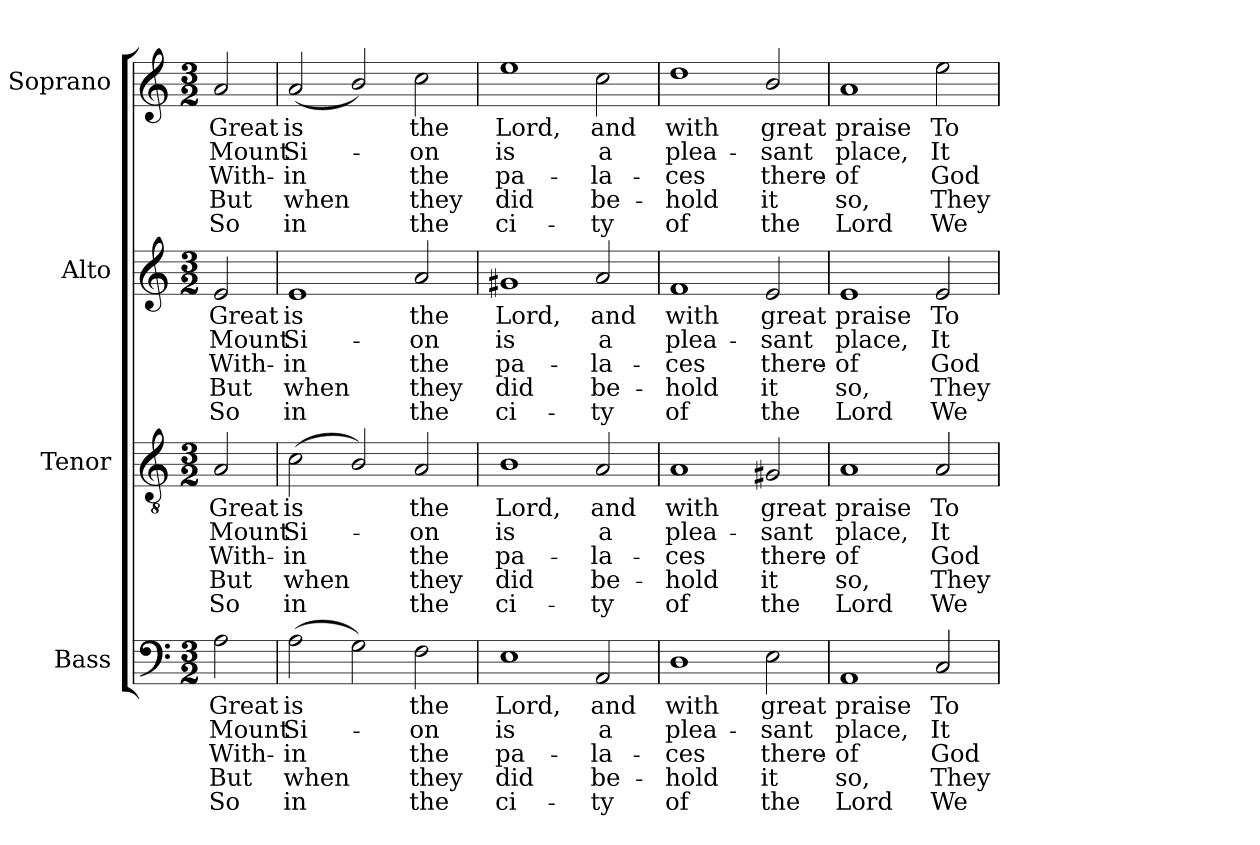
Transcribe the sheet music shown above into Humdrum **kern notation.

**kern	**text	**text	**text	**text	**text	**kern	**text	**text	**text	**text	**text	**kern	**text	**text	**text	**text	**text	**kern	**text	**text	**text	**text	**text
*part4	*part4	*part4	*part4	*part4	*part4	*part3	*part3	*part3	*part3	*part3	*part3	*part2	*part2	*part2	*part2	*part2	*part2	*part1	*part1	*part1	*part1	*part1	*part1
*staff4	*staff4	*staff4	*staff4	*staff4	*staff4	*staff3	*staff3	*staff3	*staff3	*staff3	*staff3	*staff2	*staff2	*staff2	*staff2	*staff2	*staff2	*staff1	*staff1	*staff1	*staff1	*staff1	*staff1
*I"Bass	*	*	*	*	*	*I"Tenor	*	*	*	*	*	*I"Alto	*	*	*	*	*	*I"Soprano	*	*	*	*	*
*I'B.	*	*	*	*	*	*I'T.	*	*	*	*	*	*I'A.	*	*	*	*	*	*I'S.	*	*	*	*	*
!!LO:PB:g=z
*clefF4	*	*	*	*	*	*clefGv2	*	*	*	*	*	*clefG2	*	*	*	*	*	*clefG2	*	*	*	*	*
*	*	*	*	*	*	*ITrd7c12	*	*	*	*	*	*	*	*	*	*	*	*	*	*	*	*	*
*k[]	*	*	*	*	*	*k[]	*	*	*	*	*	*k[]	*	*	*	*	*	*k[]	*	*	*	*	*
*a:	*	*	*	*	*	*a:	*	*	*	*	*	*a:	*	*	*	*	*	*a:	*	*	*	*	*
*M3/2	*	*	*	*	*	*M3/2	*	*	*	*	*	*M3/2	*	*	*	*	*	*M3/2	*	*	*	*	*
=	=	=	=	=	=	=	=	=	=	=	=	=	=	=	=	=	=	=	=	=	=	=	=
!	!LO:LY:b:color=#000000	!LO:LY:b:color=#000000	!LO:LY:b:color=#000000	!LO:LY:b:color=#000000	!LO:LY:b:color=#000000	!	!	!	!	!	!	!	!	!	!	!	!	!	!	!	!	!	!
!	!	!	!	!	!	!	!LO:LY:b:color=#000000	!LO:LY:b:color=#000000	!LO:LY:b:color=#000000	!LO:LY:b:color=#000000	!LO:LY:b:color=#000000	!	!	!	!	!	!	!	!	!	!	!	!
!	!	!	!	!	!	!	!	!	!	!	!	!	!LO:LY:b:color=#000000	!LO:LY:b:color=#000000	!LO:LY:b:color=#000000	!LO:LY:b:color=#000000	!LO:LY:b:color=#000000	!	!	!	!	!	!
!	!	!	!	!	!	!	!	!	!	!	!	!	!	!	!	!	!	!	!LO:LY:b:color=#000000	!LO:LY:b:color=#000000	!LO:LY:b:color=#000000	!LO:LY:b:color=#000000	!LO:LY:b:color=#000000
2Ai\	Great	Mount	With-	-But	So	2AAi/	Great	Mount	With-	-But	So	2ei/	Great	Mount	With-	-But	So	2ai/	Great	Mount	With-	-But	So
=1	=1	=1	=1	=1	=1	=1	=1	=1	=1	=1	=1	=1	=1	=1	=1	=1	=1	=1	=1	=1	=1	=1	=1
!	!LO:LY:b:color=#000000	!LO:LY:b:color=#000000	!LO:LY:b:color=#000000	!LO:LY:b:color=#000000	!LO:LY:b:color=#000000	!	!	!	!	!	!	!	!	!	!	!	!	!	!	!	!	!	!
!	!	!	!	!	!	!	!LO:LY:b:color=#000000	!LO:LY:b:color=#000000	!LO:LY:b:color=#000000	!LO:LY:b:color=#000000	!LO:LY:b:color=#000000	!	!	!	!	!	!	!	!	!	!	!	!
!	!	!	!	!	!	!	!	!	!	!	!	!	!LO:LY:b:color=#000000	!LO:LY:b:color=#000000	!LO:LY:b:color=#000000	!LO:LY:b:color=#000000	!LO:LY:b:color=#000000	!	!	!	!	!	!
!	!	!	!	!	!	!	!	!	!	!	!	!	!	!	!	!	!	!	!LO:LY:b:color=#000000	!LO:LY:b:color=#000000	!LO:LY:b:color=#000000	!LO:LY:b:color=#000000	!LO:LY:b:color=#000000
(2Ai\	is	Si-	in	when	in	(2Ci\	is	Si-	in	when	in	1ei	is	Si-	in	when	in	(2ai/	is	Si-	in	when	in
2Gi\)	.	.	.	.	.	2BBi/)	.	.	.	.	.	.	.	.	.	.	.	2bi/)	.	.	.	.	.
!	!LO:LY:b:color=#000000	!LO:LY:b:color=#000000	!LO:LY:b:color=#000000	!LO:LY:b:color=#000000	!LO:LY:b:color=#000000	!	!	!	!	!	!	!	!	!	!	!	!	!	!	!	!	!	!
!	!	!	!	!	!	!	!LO:LY:b:color=#000000	!LO:LY:b:color=#000000	!LO:LY:b:color=#000000	!LO:LY:b:color=#000000	!LO:LY:b:color=#000000	!	!	!	!	!	!	!	!	!	!	!	!
!	!	!	!	!	!	!	!	!	!	!	!	!	!LO:LY:b:color=#000000	!LO:LY:b:color=#000000	!LO:LY:b:color=#000000	!LO:LY:b:color=#000000	!LO:LY:b:color=#000000	!	!	!	!	!	!
!	!	!	!	!	!	!	!	!	!	!	!	!	!	!	!	!	!	!	!LO:LY:b:color=#000000	!LO:LY:b:color=#000000	!LO:LY:b:color=#000000	!LO:LY:b:color=#000000	!LO:LY:b:color=#000000
2Fi\	the	-on	the	they	the	2AAi/	the	-on	the	they	the	2ai/	the	-on	the	they	the	2cci\	the	-on	the	they	the
=2	=2	=2	=2	=2	=2	=2	=2	=2	=2	=2	=2	=2	=2	=2	=2	=2	=2	=2	=2	=2	=2	=2	=2
!	!LO:LY:b:color=#000000	!LO:LY:b:color=#000000	!LO:LY:b:color=#000000	!LO:LY:b:color=#000000	!LO:LY:b:color=#000000	!	!	!	!	!	!	!	!	!	!	!	!	!	!	!	!	!	!
!	!	!	!	!	!	!	!LO:LY:b:color=#000000	!LO:LY:b:color=#000000	!LO:LY:b:color=#000000	!LO:LY:b:color=#000000	!LO:LY:b:color=#000000	!	!	!	!	!	!	!	!	!	!	!	!
!	!	!	!	!	!	!	!	!	!	!	!	!	!LO:LY:b:color=#000000	!LO:LY:b:color=#000000	!LO:LY:b:color=#000000	!LO:LY:b:color=#000000	!LO:LY:b:color=#000000	!	!	!	!	!	!
!	!	!	!	!	!	!	!	!	!	!	!	!	!	!	!	!	!	!	!LO:LY:b:color=#000000	!LO:LY:b:color=#000000	!LO:LY:b:color=#000000	!LO:LY:b:color=#000000	!LO:LY:b:color=#000000
1Ei	Lord,	is	pa-	-did	ci-	1BBi	Lord,	is	pa-	-did	ci-	1g#Xi	Lord,	is	pa-	-did	ci-	1eei	Lord,	is	pa-	-did	ci-
!	!LO:LY:b:color=#000000	!LO:LY:b:color=#000000	!LO:LY:b:color=#000000	!LO:LY:b:color=#000000	!LO:LY:b:color=#000000	!	!	!	!	!	!	!	!	!	!	!	!	!	!	!	!	!	!
!	!	!	!	!	!	!	!LO:LY:b:color=#000000	!LO:LY:b:color=#000000	!LO:LY:b:color=#000000	!LO:LY:b:color=#000000	!LO:LY:b:color=#000000	!	!	!	!	!	!	!	!	!	!	!	!
!	!	!	!	!	!	!	!	!	!	!	!	!	!LO:LY:b:color=#000000	!LO:LY:b:color=#000000	!LO:LY:b:color=#000000	!LO:LY:b:color=#000000	!LO:LY:b:color=#000000	!	!	!	!	!	!
!	!	!	!	!	!	!	!	!	!	!	!	!	!	!	!	!	!	!	!LO:LY:b:color=#000000	!LO:LY:b:color=#000000	!LO:LY:b:color=#000000	!LO:LY:b:color=#000000	!LO:LY:b:color=#000000
2AAi/	and	a	-la-	-be-	-ty	2AAi/	and	a	-la-	-be-	-ty	2ai/	and	a	-la-	-be-	-ty	2cci\	and	a	-la-	-be-	-ty
=3	=3	=3	=3	=3	=3	=3	=3	=3	=3	=3	=3	=3	=3	=3	=3	=3	=3	=3	=3	=3	=3	=3	=3
!	!LO:LY:b:color=#000000	!LO:LY:b:color=#000000	!LO:LY:b:color=#000000	!LO:LY:b:color=#000000	!LO:LY:b:color=#000000	!	!	!	!	!	!	!	!	!	!	!	!	!	!	!	!	!	!
!	!	!	!	!	!	!	!LO:LY:b:color=#000000	!LO:LY:b:color=#000000	!LO:LY:b:color=#000000	!LO:LY:b:color=#000000	!LO:LY:b:color=#000000	!	!	!	!	!	!	!	!	!	!	!	!
!	!	!	!	!	!	!	!	!	!	!	!	!	!LO:LY:b:color=#000000	!LO:LY:b:color=#000000	!LO:LY:b:color=#000000	!LO:LY:b:color=#000000	!LO:LY:b:color=#000000	!	!	!	!	!	!
!	!	!	!	!	!	!	!	!	!	!	!	!	!	!	!	!	!	!	!LO:LY:b:color=#000000	!LO:LY:b:color=#000000	!LO:LY:b:color=#000000	!LO:LY:b:color=#000000	!LO:LY:b:color=#000000
1Di	with	plea-	ces	hold	of	1AAi	with	plea-	ces	hold	of	1fi	with	plea-	ces	hold	of	1ddi	with	plea-	ces	hold	of
!	!LO:LY:b:color=#000000	!LO:LY:b:color=#000000	!LO:LY:b:color=#000000	!LO:LY:b:color=#000000	!LO:LY:b:color=#000000	!	!	!	!	!	!	!	!	!	!	!	!	!	!	!	!	!	!
!	!	!	!	!	!	!	!LO:LY:b:color=#000000	!LO:LY:b:color=#000000	!LO:LY:b:color=#000000	!LO:LY:b:color=#000000	!LO:LY:b:color=#000000	!	!	!	!	!	!	!	!	!	!	!	!
!	!	!	!	!	!	!	!	!	!	!	!	!	!LO:LY:b:color=#000000	!LO:LY:b:color=#000000	!LO:LY:b:color=#000000	!LO:LY:b:color=#000000	!LO:LY:b:color=#000000	!	!	!	!	!	!
!	!	!	!	!	!	!	!	!	!	!	!	!	!	!	!	!	!	!	!LO:LY:b:color=#000000	!LO:LY:b:color=#000000	!LO:LY:b:color=#000000	!LO:LY:b:color=#000000	!LO:LY:b:color=#000000
2Ei\	great	-sant	there-	-it	the	2GG#Xi/	great	-sant	there-	-it	the	2ei/	great	-sant	there-	-it	the	2bi/	great	-sant	there-	-it	the
=4	=4	=4	=4	=4	=4	=4	=4	=4	=4	=4	=4	=4	=4	=4	=4	=4	=4	=4	=4	=4	=4	=4	=4
!	!LO:LY:b:color=#000000	!LO:LY:b:color=#000000	!LO:LY:b:color=#000000	!LO:LY:b:color=#000000	!LO:LY:b:color=#000000	!	!	!	!	!	!	!	!	!	!	!	!	!	!	!	!	!	!
!	!	!	!	!	!	!	!LO:LY:b:color=#000000	!LO:LY:b:color=#000000	!LO:LY:b:color=#000000	!LO:LY:b:color=#000000	!LO:LY:b:color=#000000	!	!	!	!	!	!	!	!	!	!	!	!
!	!	!	!	!	!	!	!	!	!	!	!	!	!LO:LY:b:color=#000000	!LO:LY:b:color=#000000	!LO:LY:b:color=#000000	!LO:LY:b:color=#000000	!LO:LY:b:color=#000000	!	!	!	!	!	!
!	!	!	!	!	!	!	!	!	!	!	!	!	!	!	!	!	!	!	!LO:LY:b:color=#000000	!LO:LY:b:color=#000000	!LO:LY:b:color=#000000	!LO:LY:b:color=#000000	!LO:LY:b:color=#000000
1AAi	praise	place,	of	so,	Lord	1AAi	praise	place,	of	so,	Lord	1ei	praise	place,	of	so,	Lord	1ai	praise	place,	of	so,	Lord
!	!LO:LY:b:color=#000000	!LO:LY:b:color=#000000	!LO:LY:b:color=#000000	!LO:LY:b:color=#000000	!LO:LY:b:color=#000000	!	!	!	!	!	!	!	!	!	!	!	!	!	!	!	!	!	!
!	!	!	!	!	!	!	!LO:LY:b:color=#000000	!LO:LY:b:color=#000000	!LO:LY:b:color=#000000	!LO:LY:b:color=#000000	!LO:LY:b:color=#000000	!	!	!	!	!	!	!	!	!	!	!	!
!	!	!	!	!	!	!	!	!	!	!	!	!	!LO:LY:b:color=#000000	!LO:LY:b:color=#000000	!LO:LY:b:color=#000000	!LO:LY:b:color=#000000	!LO:LY:b:color=#000000	!	!	!	!	!	!
!	!	!	!	!	!	!	!	!	!	!	!	!	!	!	!	!	!	!	!LO:LY:b:color=#000000	!LO:LY:b:color=#000000	!LO:LY:b:color=#000000	!LO:LY:b:color=#000000	!LO:LY:b:color=#000000
2Ci/	To	It	God	They	We	2AAi/	To	It	God	They	We	2ei/	To	It	God	They	We	2eei\	To	It	God	They	We
=	=	=	=	=	=	=	=	=	=	=	=	=	=	=	=	=	=	=	=	=	=	=	=
*-	*-	*-	*-	*-	*-	*-	*-	*-	*-	*-	*-	*-	*-	*-	*-	*-	*-	*-	*-	*-	*-	*-	*-
